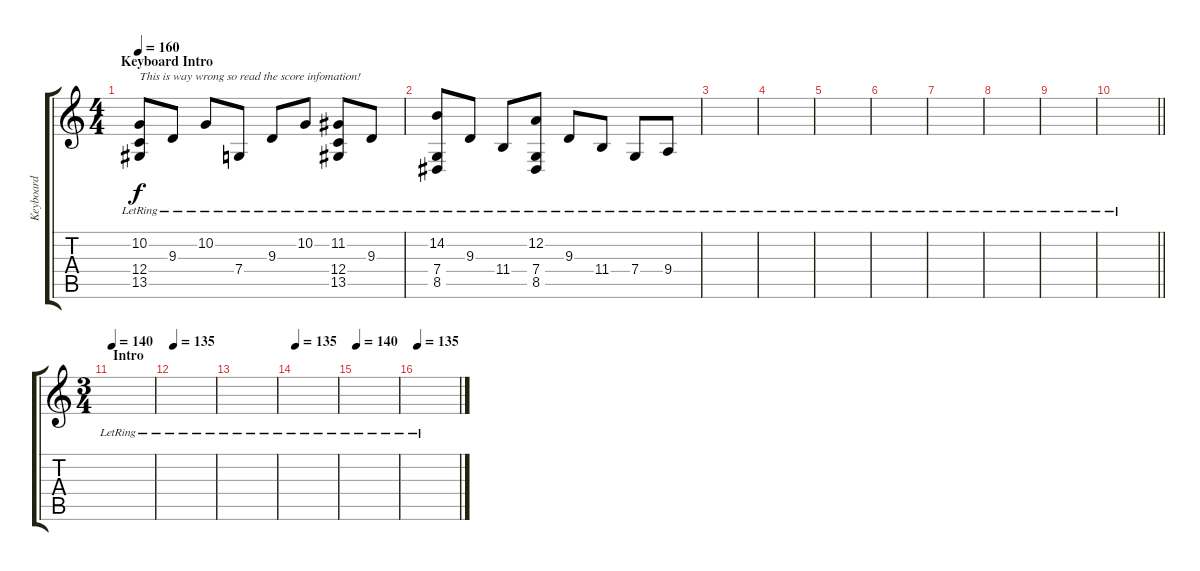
\track ("Keyboard" "Keyboard") {instrument acousticgrandpiano}
\staff {score tabs}
\tuning (D4 A3 F3 C3 G2 C2) {hide}
\ts (4 4)
\section ("" "Keyboard Intro")
\tempo 160
\clef g2
\ks c
(10.2{lr} 12.4{lr} 13.5{lr}).8{txt "This is way wrong so read the score infomation!" dy f instrument acousticgrandpiano} 9.3{lr}.8 10.2{lr}.8 7.4{lr}.8 9.3{lr}.8 10.2{lr}.8 (11.2 12.4{lr} 13.5{lr}).8 9.3{lr}.8 |
(14.2{lr} 7.4{lr} 8.5{lr}).8 9.3{lr}.8 11.4{lr}.8 (12.2{lr} 7.4{lr} 8.5{lr}).8 9.3{lr}.8 11.4{lr}.8 7.4{lr}.8 9.4{lr}.8 |
|
|
|
|
|
|
|
\barLineRight lightlight
|
\ts (3 4)
\section ("" "Intro")
\tempo 140
|
\tempo 135
|
|
\tempo 135
|
\tempo 140
|
\tempo 135
